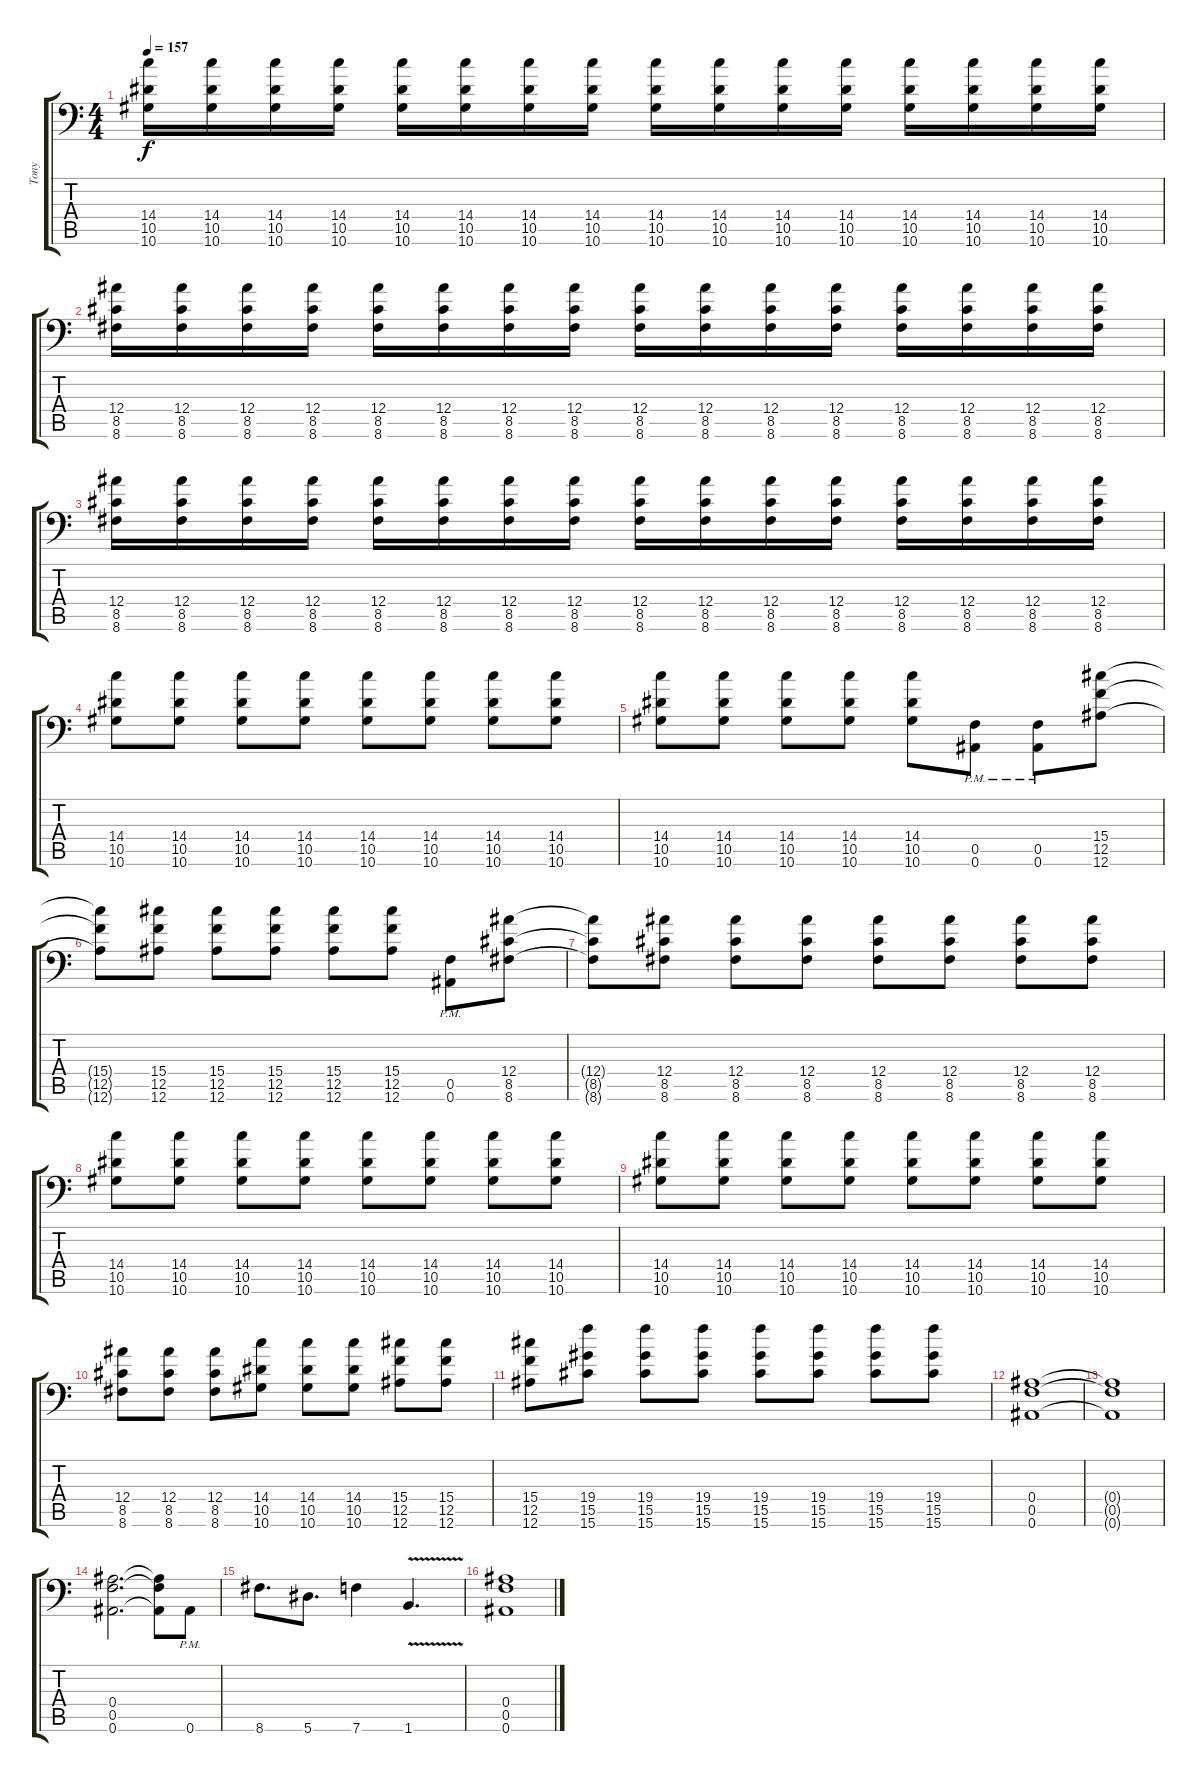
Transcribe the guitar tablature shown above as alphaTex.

\track ("Tony" "Tony") {instrument distortionguitar}
\staff {score tabs}
\tuning (C4 G3 Eb3 Bb2 F2 Bb1) {hide}
\ts (4 4)
\tempo 157
\clef f4
\ks c
(14.4 10.5 10.6).16{dy f} (14.4 10.5 10.6).16 (14.4 10.5 10.6).16 (14.4 10.5 10.6).16 (14.4 10.5 10.6).16 (14.4 10.5 10.6).16 (14.4 10.5 10.6).16 (14.4 10.5 10.6).16 (14.4 10.5 10.6).16 (14.4 10.5 10.6).16 (14.4 10.5 10.6).16 (14.4 10.5 10.6).16 (14.4 10.5 10.6).16 (14.4 10.5 10.6).16 (14.4 10.5 10.6).16 (14.4 10.5 10.6).16 |
(12.4 8.5 8.6).16 (12.4 8.5 8.6).16 (12.4 8.5 8.6).16 (12.4 8.5 8.6).16 (12.4 8.5 8.6).16 (12.4 8.5 8.6).16 (12.4 8.5 8.6).16 (12.4 8.5 8.6).16 (12.4 8.5 8.6).16 (12.4 8.5 8.6).16 (12.4 8.5 8.6).16 (12.4 8.5 8.6).16 (12.4 8.5 8.6).16 (12.4 8.5 8.6).16 (12.4 8.5 8.6).16 (12.4 8.5 8.6).16 |
(12.4 8.5 8.6).16 (12.4 8.5 8.6).16 (12.4 8.5 8.6).16 (12.4 8.5 8.6).16 (12.4 8.5 8.6).16 (12.4 8.5 8.6).16 (12.4 8.5 8.6).16 (12.4 8.5 8.6).16 (12.4 8.5 8.6).16 (12.4 8.5 8.6).16 (12.4 8.5 8.6).16 (12.4 8.5 8.6).16 (12.4 8.5 8.6).16 (12.4 8.5 8.6).16 (12.4 8.5 8.6).16 (12.4 8.5 8.6).16 |
(14.4 10.5 10.6).8 (14.4 10.5 10.6).8 (14.4 10.5 10.6).8 (14.4 10.5 10.6).8 (14.4 10.5 10.6).8 (14.4 10.5 10.6).8 (14.4 10.5 10.6).8 (14.4 10.5 10.6).8 |
(14.4 10.5 10.6).8 (14.4 10.5 10.6).8 (14.4 10.5 10.6).8 (14.4 10.5 10.6).8 (14.4 10.5 10.6).8 (0.5{pm} 0.6{pm}).8 (0.5{pm} 0.6{pm}).8 (15.4 12.5 12.6).8 |
(15.4{t} 12.5{t} 12.6{t}).8 (15.4 12.5 12.6).8 (15.4 12.5 12.6).8 (15.4 12.5 12.6).8 (15.4 12.5 12.6).8 (15.4 12.5 12.6).8 (0.5{pm} 0.6{pm}).8 (12.4 8.5 8.6).8 |
(12.4{t} 8.5{t} 8.6{t}).8 (12.4 8.5 8.6).8 (12.4 8.5 8.6).8 (12.4 8.5 8.6).8 (12.4 8.5 8.6).8 (12.4 8.5 8.6).8 (12.4 8.5 8.6).8 (12.4 8.5 8.6).8 |
(14.4 10.5 10.6).8 (14.4 10.5 10.6).8 (14.4 10.5 10.6).8 (14.4 10.5 10.6).8 (14.4 10.5 10.6).8 (14.4 10.5 10.6).8 (14.4 10.5 10.6).8 (14.4 10.5 10.6).8 |
(14.4 10.5 10.6).8 (14.4 10.5 10.6).8 (14.4 10.5 10.6).8 (14.4 10.5 10.6).8 (14.4 10.5 10.6).8 (14.4 10.5 10.6).8 (14.4 10.5 10.6).8 (14.4 10.5 10.6).8 |
(12.4 8.5 8.6).8 (12.4 8.5 8.6).8 (12.4 8.5 8.6).8 (14.4 10.5 10.6).8 (14.4 10.5 10.6).8 (14.4 10.5 10.6).8 (15.4 12.5 12.6).8 (15.4 12.5 12.6).8 |
(15.4 12.5 12.6).8 (19.4 15.5 15.6).8 (19.4 15.5 15.6).8 (19.4 15.5 15.6).8 (19.4 15.5 15.6).8 (19.4 15.5 15.6).8 (19.4 15.5 15.6).8 (19.4 15.5 15.6).8 |
(0.4 0.5 0.6).1 |
(0.4{t} 0.5{t} 0.6{t}).1 |
(0.4 0.5 0.6).2{d} (0.4{t} 0.5{t} 0.6{t}).8 0.6{pm}.8 |
8.6.8{d} 5.6.8{d} 7.6.4 1.6{v}.4{d} |
(0.4 0.5 0.6).1
